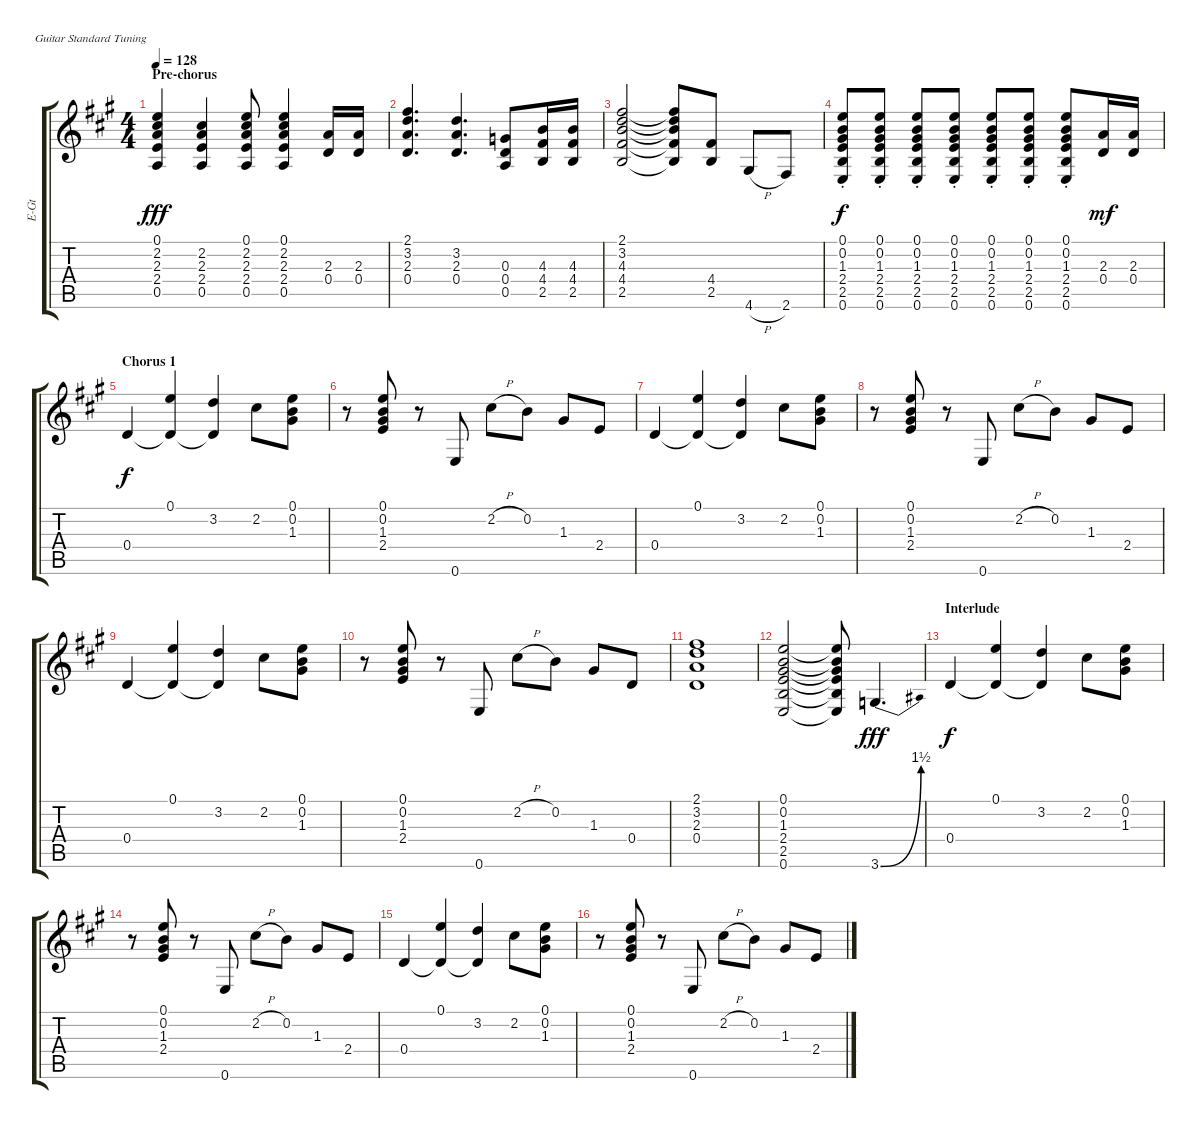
\defaultSystemsLayout 4
\bracketExtendMode groupsimilarinstruments
\otherSystemsTrackNameOrientation horizontal
\track ("Guitar" "E-Gt") {instrument distortionguitar}
\staff {score tabs}
\tuning (E4 B3 G3 D3 A2 E2)
\ts (4 4)
\section ("" "Pre-chorus")
\tempo 128
\clef g2
\ks a
(0.1 2.2 2.3 2.4 0.5).4{dy fff} (2.2 2.3 2.4 0.5).4 (0.1 2.2 2.3 2.4 0.5).8 (0.1 2.2 2.3 2.4 0.5).4 (0.4 2.3).16 (2.3 0.4).16 |
(2.1 3.2 2.3 0.4).4{d} (0.4 2.3 3.2).4{d} (0.4 0.5 0.3).8 (4.3 4.4 2.5).16 (4.3 4.4 2.5).16 |
(2.5 4.4 4.3 3.2 2.1).2 (2.5{t} 4.4{t} 4.3{t} 3.2{t} 2.1{t}).8 (4.4 2.5).8 4.6{h}.8 2.6.8 |
(0.1{st} 0.2{st} 1.3{st} 2.4{st} 2.5{st} 0.6{st}).8{dy f} (0.1{st} 0.2{st} 1.3{st} 2.4{st} 2.5{st} 0.6{st}).8 (0.1{st} 0.2{st} 1.3{st} 2.4{st} 2.5{st} 0.6{st}).8 (0.1{st} 0.2{st} 1.3{st} 2.4{st} 2.5{st} 0.6{st}).8 (0.1{st} 0.2{st} 1.3{st} 2.4{st} 2.5{st} 0.6{st}).8 (0.1{st} 0.2{st} 1.3{st} 2.4{st} 2.5{st} 0.6{st}).8 (0.1{st} 0.2{st} 1.3{st} 2.4{st} 2.5{st} 0.6{st}).8 (2.3 0.4).16{dy mf} (0.4 2.3).16 |
\section ("" "Chorus 1")
0.4.4{dy f} (0.1 0.4{t}).4 (3.2 0.4{t}).4 2.2.8 (0.1 0.2 1.3).8 |
r.8 (0.2 1.3 0.1 2.4).8 r.8 0.6.8 2.2{h}.8 0.2.8 1.3.8 2.4.8 |
0.4.4 (0.1 0.4{t}).4 (3.2 0.4{t}).4 2.2.8 (0.1 0.2 1.3).8 |
r.8 (0.2 1.3 0.1 2.4).8 r.8 0.6.8 2.2{h}.8 0.2.8 1.3.8 2.4.8 |
0.4.4 (0.1 0.4{t}).4 (3.2 0.4{t}).4 2.2.8 (0.1 0.2 1.3).8 |
r.8 (0.2 1.3 0.1 2.4).8 r.8 0.6.8 2.2{h}.8 0.2.8 1.3.8 0.4.8 |
(2.1 3.2 2.3 0.4).1 |
(0.1 0.2 1.3 2.4 2.5 0.6).2 (0.1{t} 0.2{t} 1.3{t} 2.4{t} 2.5{t} 0.6{t}).8 3.6{be (bend 0 0 60 6)}.4{d dy fff} |
\section ("" "Interlude")
0.4.4{dy f} (0.1 0.4{t}).4 (3.2 0.4{t}).4 2.2.8 (0.1 0.2 1.3).8 |
r.8 (0.2 1.3 0.1 2.4).8 r.8 0.6.8 2.2{h}.8 0.2.8 1.3.8 2.4.8 |
0.4.4 (0.1 0.4{t}).4 (3.2 0.4{t}).4 2.2.8 (0.1 0.2 1.3).8 |
r.8 (0.2 1.3 0.1 2.4).8 r.8 0.6.8 2.2{h}.8 0.2.8 1.3.8 2.4.8
